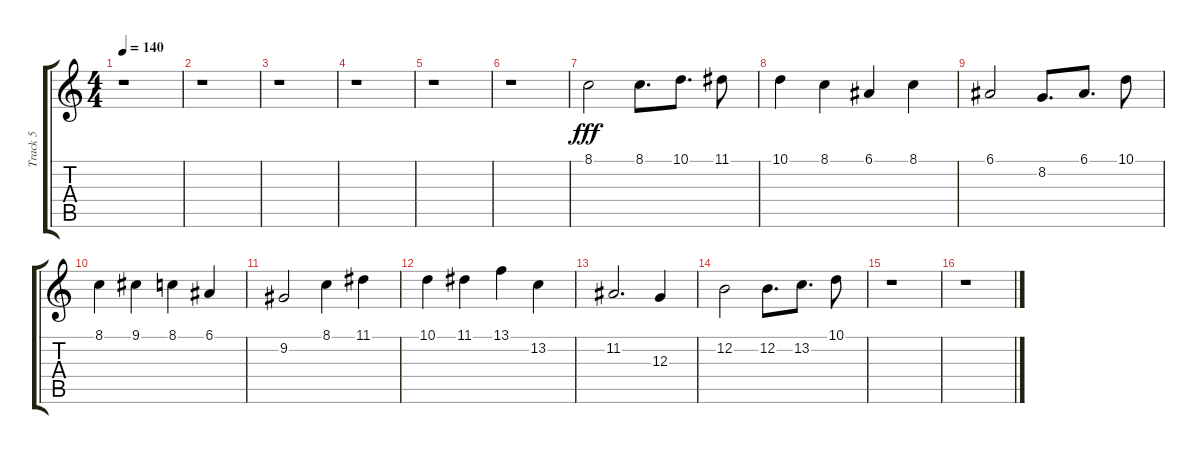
\track ("Track 5" "Track 5") {instrument trombone}
\staff {score tabs}
\tuning (E4 B3 G3 D3 A2 E2) {hide}
\ts (4 4)
\tempo 140
\clef g2
\ks c
r.1{dy fff} |
r.1 |
r.1 |
r.1 |
r.1 |
r.1 |
8.1.2 8.1.8{d} 10.1.8{d} 11.1.8 |
10.1.4 8.1.4 6.1.4 8.1.4 |
6.1.2 8.2.8{d} 6.1.8{d} 10.1.8 |
8.1.4 9.1.4 8.1.4 6.1.4 |
9.2.2 8.1.4 11.1.4 |
10.1.4 11.1.4 13.1.4 13.2.4 |
11.2.2{d} 12.3.4 |
12.2.2 12.2.8{d} 13.2.8{d} 10.1.8 |
r.1 |
r.1
